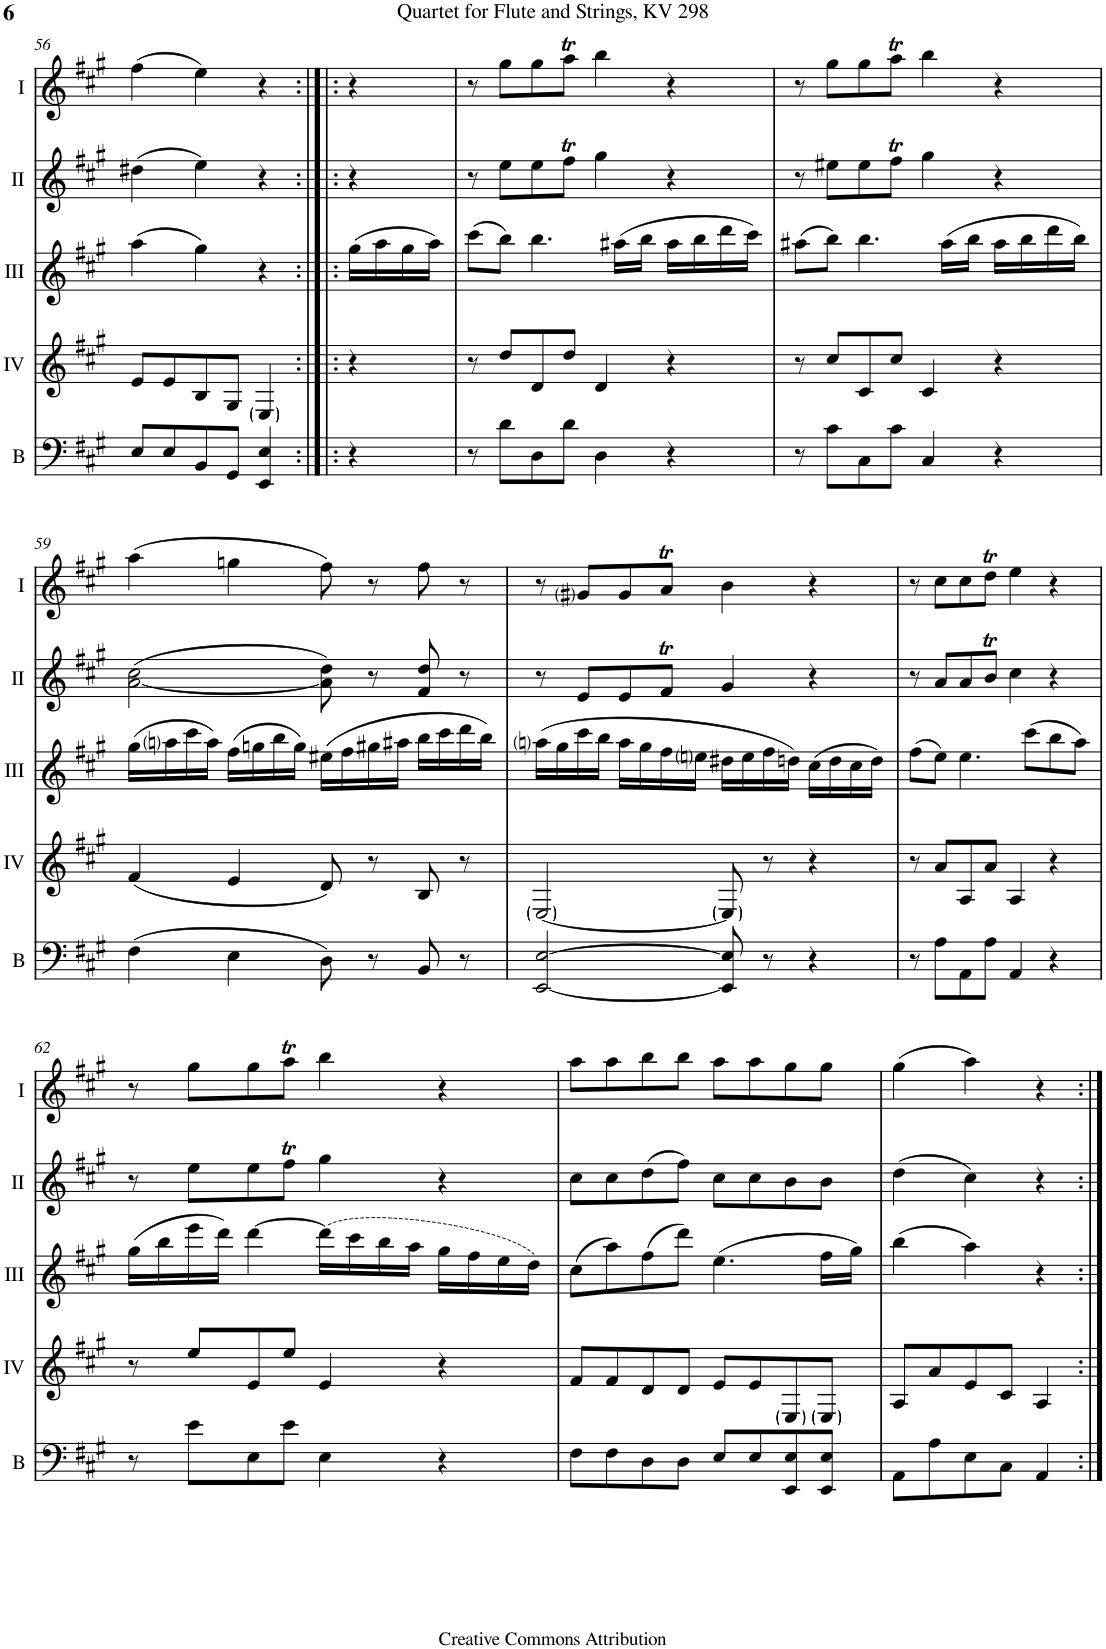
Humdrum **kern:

**kern	**kern	**kern	**kern	**kern
*part5	*part4	*part3	*part2	*part1
*staff5	*staff4	*staff3	*staff2	*staff1
*I"Bass	*I"Acc. 4	*I"Acc. 3	*I"Acc. 2	*I"Acc. 1
*I'B	*	*	*	*
!!LO:PB:g=z
*clefF4	*clefG2	*clefG2	*clefG2	*clefG2
*Trd7c12	*Trd7c12	*Trd7c12	*	*
*k[f#c#g#]	*k[f#c#g#]	*k[f#c#g#]	*k[f#c#g#]	*k[f#c#g#]
*M2/2	*M2/2	*M2/2	*M2/2	*M2/2
*met(c|)	*met(c|)	*met(c|)	*met(c|)	*met(c|)
=56	=56	=56	=56	=56
8E/L	8e/L	(4aa\	(4dd#X\	(4ff#\
8E/	8e/	.	.	.
8BB/	8B/	4gg#\)	4ee\)	4ee\)
8GG#/J	8G#/J	.	.	.
4EE/ 4E/	4E/	4r	4r	4r
=56X7:|!|:	=56X7:|!|:	=56X7:|!|:	=56X7:|!|:	=56X7:|!|:
4r	4r	(16gg#\LL	4r	4r
.	.	16aa\	.	.
.	.	16gg#\	.	.
.	.	16aa\JJ)	.	.
=57	=57	=57	=57	=57
8r	8r	(8ccc#\L	8r	8r
8d\L	8dd/L	8bb\J)	8ee\L	8gg#\L
8D\	8d/	4.bb\	8ee\	8gg#\
8d\J	8dd/J	.	8ff#T\J	8aaT\J
4D\	4d/	.	4gg#\	4bb\
.	.	(16aa#X\LL	.	.
.	.	16bb\JJ	.	.
4r	4r	16aa#\LL	4r	4r
.	.	16bb\	.	.
.	.	16ddd\	.	.
.	.	16ccc#\JJ)	.	.
=58	=58	=58	=58	=58
8r	8r	(8aa#X\L	8r	8r
8c#\L	8cc#/L	8bb\J)	8ee#X\L	8gg#\L
8C#\	8c#/	4.bb\	8ee#\	8gg#\
8c#\J	8cc#/J	.	8ff#T\J	8aaT\J
4C#/	4c#/	.	4gg#\	4bb\
.	.	(16aa#\LL	.	.
.	.	16bb\JJ	.	.
4r	4r	16aa#\LL	4r	4r
.	.	16bb\	.	.
.	.	16ddd\	.	.
.	.	16bb\JJ)	.	.
!!LO:LB:g=z
=59	=59	=59	=59	=59
(4F#\	(4f#/	(16gg#\LL	([2a\ 2cc#\	(4aa\
.	.	16aani\	.	.
.	.	16ccc#\	.	.
.	.	16aa\JJ)	.	.
4E\	4e/	(16ff#\LL	.	4ggn\
.	.	16ggn\	.	.
.	.	16bb\	.	.
.	.	16gg\JJ)	.	.
8D\)	8d/)	(16ee#X\LL	8a\] 8dd\)	8ff#\)
.	.	16ff#\	.	.
8r	8r	16gg#X\	8r	8r
.	.	16aa#X\JJ	.	.
8BB/	8B/	16bb\LL	8f#/ 8dd/	8ff#\
.	.	16ccc#\	.	.
8r	8r	16ddd\	8r	8r
.	.	16bb\JJ)	.	.
=60	=60	=60	=60	=60
[2EE/ [2E/	[2E/	(16aani\LL	8r	8r
.	.	16gg#\	.	.
.	.	16ccc#\	8e/L	8g#i/L
.	.	16bb\JJ	.	.
.	.	16aa\LL	8e/	8g#/
.	.	16gg#\	.	.
.	.	16ff#\	8f#T/J	8aT/J
.	.	16eeni\JJ	.	.
8EE/] 8E/]	8E/]	16dd#X\LL	4g#/	4b\
.	.	16ee\	.	.
8r	8r	16ff#\	.	.
.	.	16ddn\JJ)	.	.
4r	4r	(16cc#\LL	4r	4r
.	.	16dd\	.	.
.	.	16cc#\	.	.
.	.	16dd\JJ)	.	.
=61	=61	=61	=61	=61
8r	8r	(8ff#\L	8r	8r
8A\L	8a/L	8ee\J)	8a/L	8cc#\L
8AA\	8A/	4.ee\	8a/	8cc#\
8A\J	8a/J	.	8bT/J	8ddT\J
4AA/	4A/	.	4cc#\	4ee\
.	.	(8ccc#\L	.	.
4r	4r	8bb\	4r	4r
.	.	8aa\J)	.	.
!!LO:LB:g=z
=62	=62	=62	=62	=62
8r	8r	(16gg#\LL	8r	8r
.	.	16bb\	.	.
8e\L	8ee/L	16eee\	8ee\L	8gg#\L
.	.	16ddd\JJ)	.	.
8E\	8e/	[4ddd\	8ee\	8gg#\
8e\J	8ee/J	.	8ff#T\J	8aaT\J
4E\	4e/	(16ddd\LL]	4gg#\	4bb\
.	.	16ccc#\	.	.
.	.	16bb\	.	.
.	.	16aa\JJ	.	.
4r	4r	16gg#\LL	4r	4r
.	.	16ff#\	.	.
.	.	16ee\	.	.
.	.	16dd\JJ)	.	.
=63	=63	=63	=63	=63
8F#\L	8f#/L	(8cc#\L	8cc#\L	8aa\L
8F#\	8f#/	8aa\)	8cc#\	8aa\
8D\	8d/	(8ff#\	(8dd\	8bb\
8D\J	8d/J	8ddd\J)	8ff#\J)	8bb\J
8E/L	8e/L	(4.ee\	8cc#\L	8aa\L
8E/	8e/	.	8cc#\	8aa\
8EE/ 8E/	8E/	.	8b\	8gg#\
8EE/ 8E/J	8E/J	16ff#\LL	8b\J	8gg#\J
.	.	16gg#\JJ)	.	.
=64	=64	=64	=64	=64
8AA\L	8A/L	(4bb\	(4dd\	(4gg#\
8A\	8a/	.	.	.
8E\	8e/	4aa\)	4cc#\)	4aa\)
8C#\J	8c#/J	.	.	.
4AA/	4A/	4r	4r	4r
=:|!	=:|!	=:|!	=:|!	=:|!
*-	*-	*-	*-	*-
